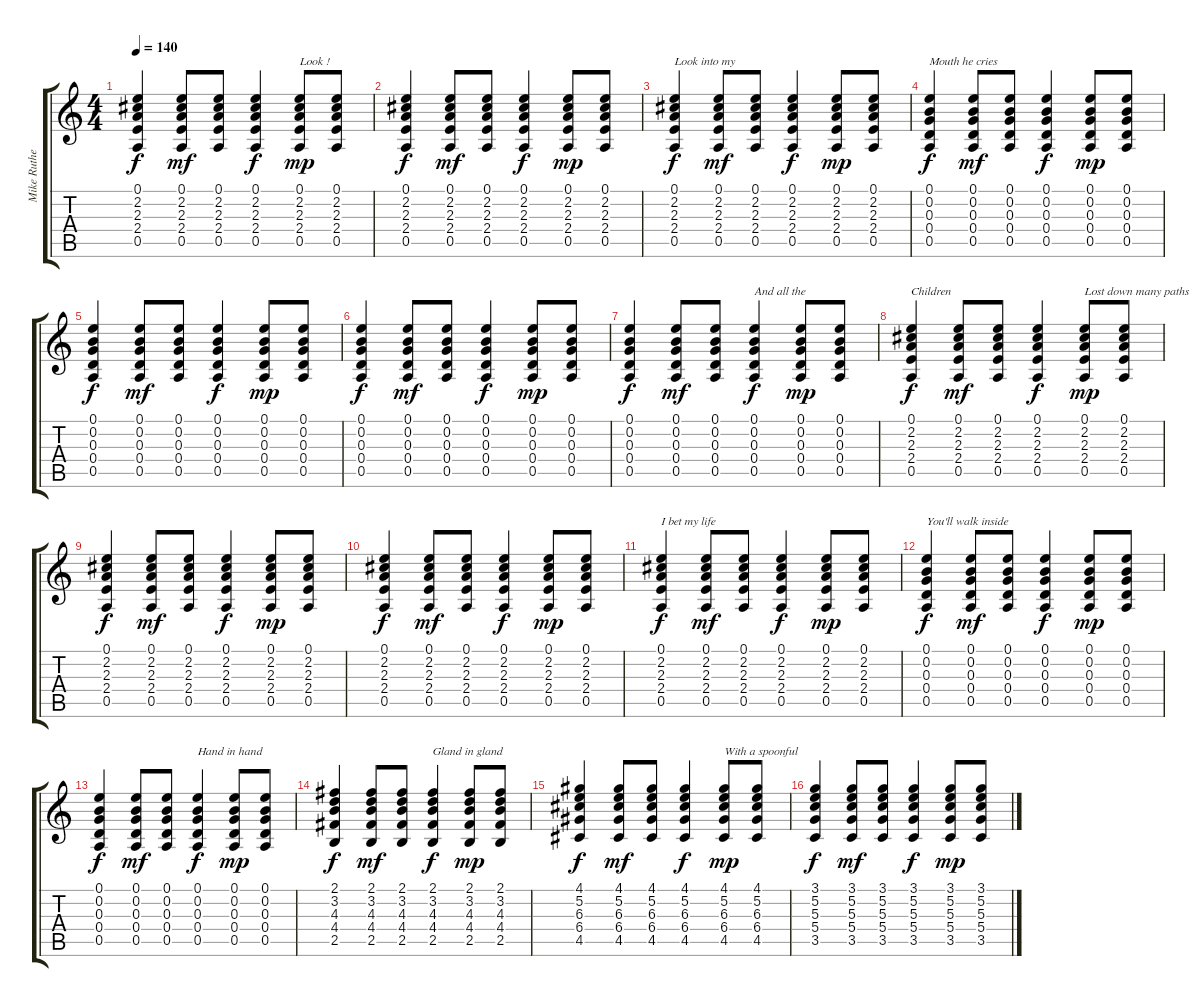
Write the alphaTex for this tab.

\track ("Mike Rutherford (12-string guitar 1)" "Mike Ruthe") {instrument acousticguitarnylon}
\staff {score tabs}
\tuning (E4 B3 G3 D3 A2 E2) {hide}
\ts (4 4)
\tempo 140
\clef g2
\ks c
(0.1 2.2 2.3 2.4 0.5).4{dy f} (0.1 2.2 2.3 2.4 0.5).8{dy mf} (0.1 2.2 2.3 2.4 0.5).8 (0.1 2.2 2.3 2.4 0.5).4{dy f} (0.1 2.2 2.3 2.4 0.5).8{txt "Look !" dy mp} (0.1 2.2 2.3 2.4 0.5).8 |
(0.1 2.2 2.3 2.4 0.5).4{dy f} (0.1 2.2 2.3 2.4 0.5).8{dy mf} (0.1 2.2 2.3 2.4 0.5).8 (0.1 2.2 2.3 2.4 0.5).4{dy f} (0.1 2.2 2.3 2.4 0.5).8{dy mp} (0.1 2.2 2.3 2.4 0.5).8 |
(0.1 2.2 2.3 2.4 0.5).4{txt "Look into my" dy f} (0.1 2.2 2.3 2.4 0.5).8{dy mf} (0.1 2.2 2.3 2.4 0.5).8 (0.1 2.2 2.3 2.4 0.5).4{dy f} (0.1 2.2 2.3 2.4 0.5).8{dy mp} (0.1 2.2 2.3 2.4 0.5).8 |
(0.1 0.2 0.3 0.4 0.5).4{txt "Mouth he cries" dy f} (0.1 0.2 0.3 0.4 0.5).8{dy mf} (0.1 0.2 0.3 0.4 0.5).8 (0.1 0.2 0.3 0.4 0.5).4{dy f} (0.1 0.2 0.3 0.4 0.5).8{dy mp} (0.1 0.2 0.3 0.4 0.5).8 |
(0.1 0.2 0.3 0.4 0.5).4{dy f} (0.1 0.2 0.3 0.4 0.5).8{dy mf} (0.1 0.2 0.3 0.4 0.5).8 (0.1 0.2 0.3 0.4 0.5).4{dy f} (0.1 0.2 0.3 0.4 0.5).8{dy mp} (0.1 0.2 0.3 0.4 0.5).8 |
(0.1 0.2 0.3 0.4 0.5).4{dy f} (0.1 0.2 0.3 0.4 0.5).8{dy mf} (0.1 0.2 0.3 0.4 0.5).8 (0.1 0.2 0.3 0.4 0.5).4{dy f} (0.1 0.2 0.3 0.4 0.5).8{dy mp} (0.1 0.2 0.3 0.4 0.5).8 |
(0.1 0.2 0.3 0.4 0.5).4{dy f} (0.1 0.2 0.3 0.4 0.5).8{dy mf} (0.1 0.2 0.3 0.4 0.5).8 (0.1 0.2 0.3 0.4 0.5).4{txt "And all the" dy f} (0.1 0.2 0.3 0.4 0.5).8{dy mp} (0.1 0.2 0.3 0.4 0.5).8 |
(0.1 2.2 2.3 2.4 0.5).4{txt "Children" dy f} (0.1 2.2 2.3 2.4 0.5).8{dy mf} (0.1 2.2 2.3 2.4 0.5).8 (0.1 2.2 2.3 2.4 0.5).4{dy f} (0.1 2.2 2.3 2.4 0.5).8{txt "Lost down many paths" dy mp} (0.1 2.2 2.3 2.4 0.5).8 |
(0.1 2.2 2.3 2.4 0.5).4{dy f} (0.1 2.2 2.3 2.4 0.5).8{dy mf} (0.1 2.2 2.3 2.4 0.5).8 (0.1 2.2 2.3 2.4 0.5).4{dy f} (0.1 2.2 2.3 2.4 0.5).8{dy mp} (0.1 2.2 2.3 2.4 0.5).8 |
(0.1 2.2 2.3 2.4 0.5).4{dy f} (0.1 2.2 2.3 2.4 0.5).8{dy mf} (0.1 2.2 2.3 2.4 0.5).8 (0.1 2.2 2.3 2.4 0.5).4{dy f} (0.1 2.2 2.3 2.4 0.5).8{dy mp} (0.1 2.2 2.3 2.4 0.5).8 |
(0.1 2.2 2.3 2.4 0.5).4{txt "I bet my life" dy f} (0.1 2.2 2.3 2.4 0.5).8{dy mf} (0.1 2.2 2.3 2.4 0.5).8 (0.1 2.2 2.3 2.4 0.5).4{dy f} (0.1 2.2 2.3 2.4 0.5).8{dy mp} (0.1 2.2 2.3 2.4 0.5).8 |
(0.1 0.2 0.3 0.4 0.5).4{txt "You'll walk inside" dy f} (0.1 0.2 0.3 0.4 0.5).8{dy mf} (0.1 0.2 0.3 0.4 0.5).8 (0.1 0.2 0.3 0.4 0.5).4{dy f} (0.1 0.2 0.3 0.4 0.5).8{dy mp} (0.1 0.2 0.3 0.4 0.5).8 |
(0.1 0.2 0.3 0.4 0.5).4{dy f} (0.1 0.2 0.3 0.4 0.5).8{dy mf} (0.1 0.2 0.3 0.4 0.5).8 (0.1 0.2 0.3 0.4 0.5).4{txt "Hand in hand" dy f} (0.1 0.2 0.3 0.4 0.5).8{dy mp} (0.1 0.2 0.3 0.4 0.5).8 |
(2.1 3.2 4.3 4.4 2.5).4{dy f} (2.1 3.2 4.3 4.4 2.5).8{dy mf} (2.1 3.2 4.3 4.4 2.5).8 (2.1 3.2 4.3 4.4 2.5).4{txt "Gland in gland" dy f} (2.1 3.2 4.3 4.4 2.5).8{dy mp} (2.1 3.2 4.3 4.4 2.5).8 |
(4.1 5.2 6.3 6.4 4.5).4{dy f} (4.1 5.2 6.3 6.4 4.5).8{dy mf} (4.1 5.2 6.3 6.4 4.5).8 (4.1 5.2 6.3 6.4 4.5).4{dy f} (4.1 5.2 6.3 6.4 4.5).8{txt "With a spoonful" dy mp} (4.1 5.2 6.3 6.4 4.5).8 |
(3.1 5.2 5.3 5.4 3.5).4{dy f} (3.1 5.2 5.3 5.4 3.5).8{dy mf} (3.1 5.2 5.3 5.4 3.5).8 (3.1 5.2 5.3 5.4 3.5).4{dy f} (3.1 5.2 5.3 5.4 3.5).8{dy mp} (3.1 5.2 5.3 5.4 3.5).8
